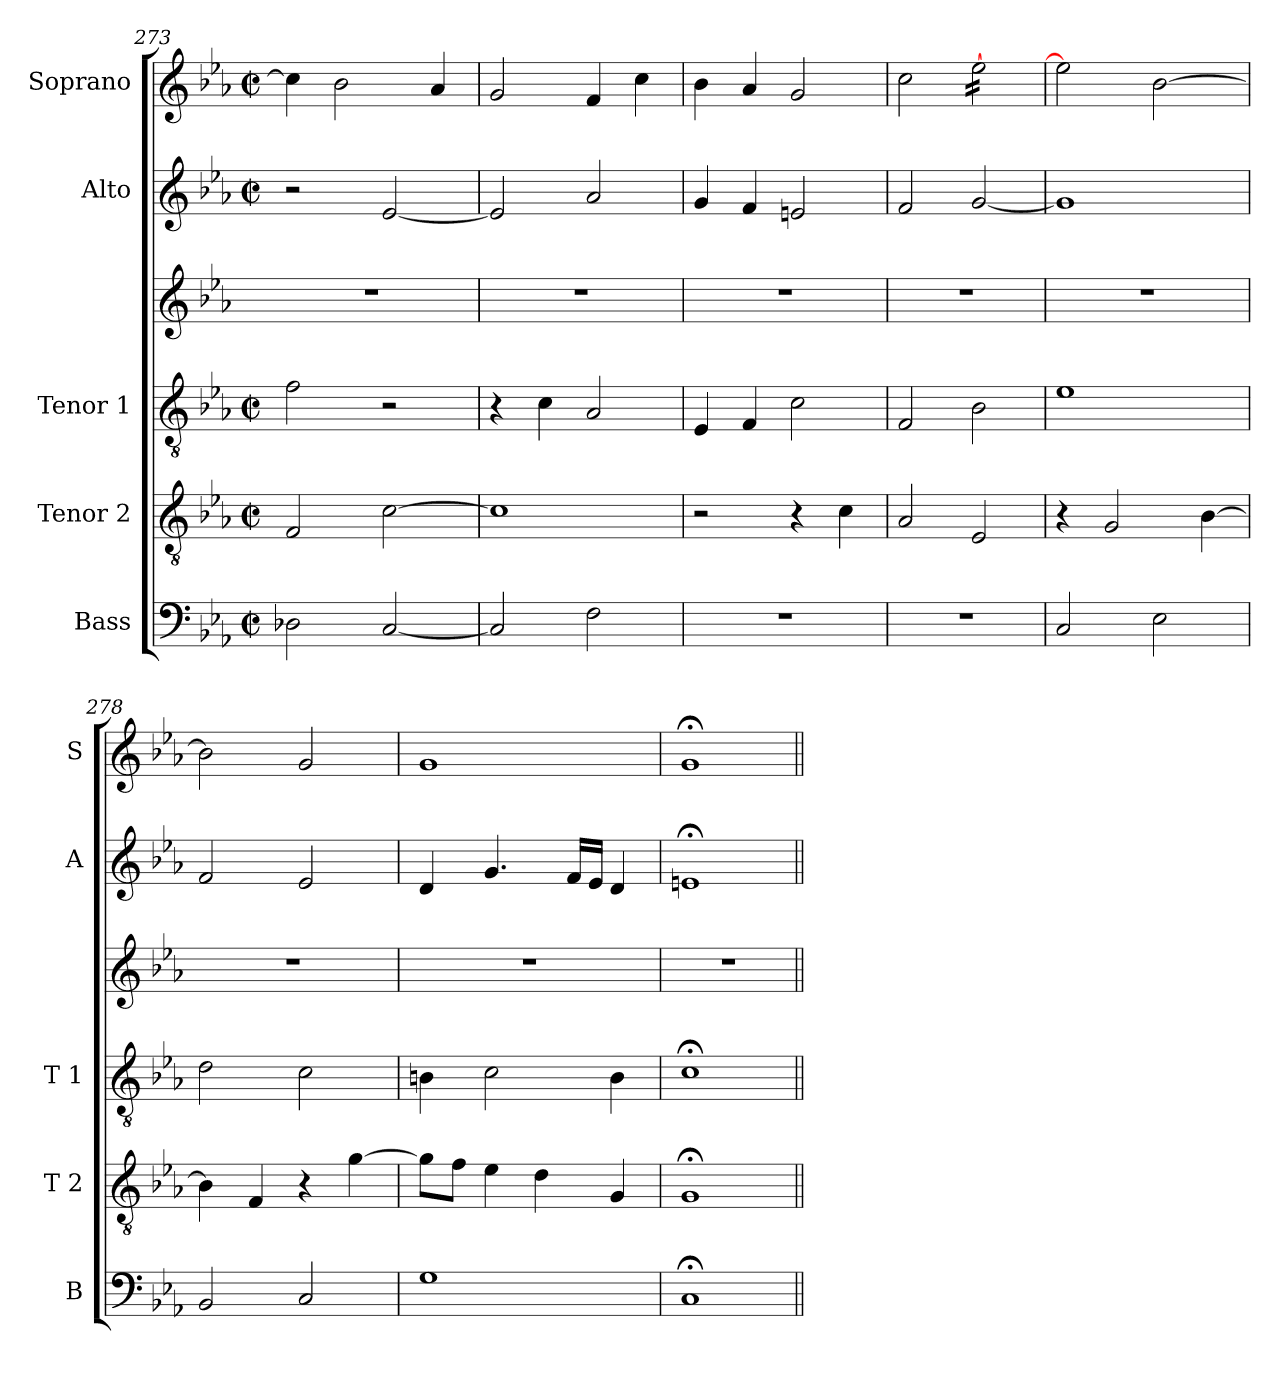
**kern	**kern	**kern	**kern	**kern	**kern
*part6	*part5	*part4	*part3	*part2	*part1
*staff6	*staff5	*staff4	*staff3	*staff2	*staff1
*I"Bass	*I"Tenor 2	*I"Tenor 1	*	*I"Alto	*I"Soprano
*I'B	*I'T 2	*I'T 1	*	*I'A	*I'S
*clefF4	*clefGv2	*clefGv2	*clefG2	*clefG2	*clefG2
*k[b-e-a-]	*k[b-e-a-]	*k[b-e-a-]	*k[b-e-a-]	*k[b-e-a-]	*k[b-e-a-]
*E-:	*E-:	*E-:	*E-:	*E-:	*E-:
*M2/2	*M2/2	*M2/2	*	*M2/2	*M2/2
*met(c|)	*met(c|)	*met(c|)	*	*met(c|)	*met(c|)
=273	=273	=273	=273	=273	=273
2D-X\	2F/	2f\	1r	2r	4cc\]
.	.	.	.	.	2b-\
[<2C/	[>2c\	2r	.	[<2e-/	.
.	.	.	.	.	4a-/
=274	=274	=274	=274	=274	=274
2C/]	1c]	4r	1r	2e-/]	2g/
.	.	4c\	.	.	.
2F\	.	2A-/	.	2a-/	4f/
.	.	.	.	.	4cc\
=275	=275	=275	=275	=275	=275
1r	2r	4E-/	1r	4g/	4b-\
.	.	4F/	.	4f/	4a-/
.	4r	2c\	.	2en/	2g/
.	4c\	.	.	.	.
=276	=276	=276	=276	=276	=276
1r	2A-/	2F/	1r	2f/	2cc\
*	*	*	*	*	*tremolo
.	2E-/	2B-\	.	[<2g/	[<16ee-\LL
.	.	.	.	.	16ee-\
.	.	.	.	.	16ee-\
.	.	.	.	.	16ee-\
.	.	.	.	.	16ee-\
.	.	.	.	.	16ee-\
.	.	.	.	.	16ee-\
.	.	.	.	.	16ee-\JJ
*	*	*	*	*	*Xtremolo
!!LO:LB:g=z
=277	=277	=277	=277	=277	=277
2C/	4r	1e-	1r	1g]	2ee-\]
.	2G/	.	.	.	.
2E-\	.	.	.	.	[>2b-\
.	[>4B-\	.	.	.	.
=278	=278	=278	=278	=278	=278
2BB-/	4B-\]	2d\	1r	2f/	2b-\]
.	4F/	.	.	.	.
2C/	4r	2c\	.	2e-/	2g/
.	[>4g\	.	.	.	.
=279	=279	=279	=279	=279	=279
1G	8g\L]	4Bn\	1r	4d/	1g
.	8f\J	.	.	.	.
.	4e-\	2c\	.	4.g/	.
.	4d\	.	.	.	.
.	.	.	.	16f/LL	.
.	.	.	.	16e-/JJ	.
.	4G/	4B\	.	4d/	.
=280	=280	=280	=280	=280	=280
1C;	1G;	1c;<	1r	1en;	1g;
=||	=||	=||	=||	=||	=||
*-	*-	*-	*-	*-	*-
